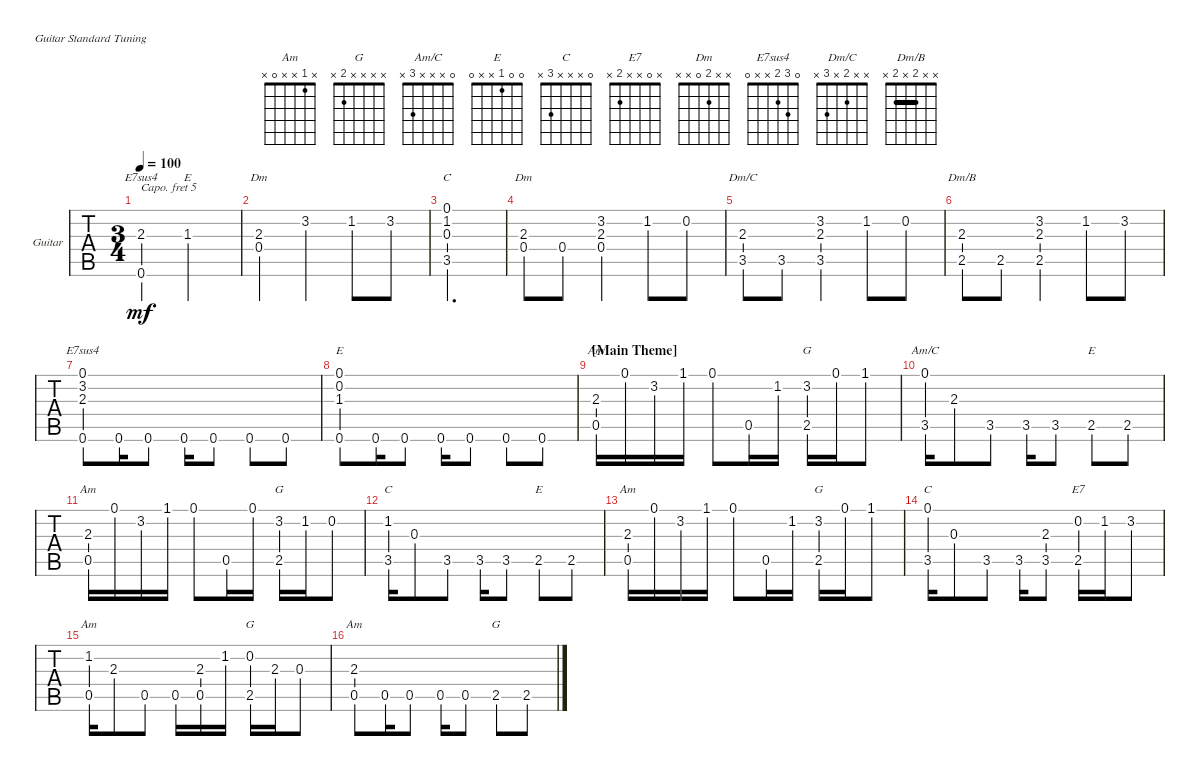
\bracketExtendMode groupsimilarinstruments
\firstSystemTrackNameOrientation horizontal
\otherSystemsTrackNameOrientation horizontal
\track ("" "Guitar") {instrument acousticguitarsteel}
\staff {tabs}
\capo 5
\tuning (E4 B3 G3 D3 A2 E2)
\chord ("Am" x x 2 x 0 x)
\chord ("G" x 3 x x 2 x)
\chord ("Am/C" 0 x x x 3 x)
\chord ("E" x x x x 2 x)
\chord ("C" x 1 x x 3 x)
\chord ("C" 0 x x x 3 x)
\chord ("E7" x 0 x x 2 x)
\chord ("Am" x 1 x x 0 x)
\chord ("G" x 0 x x 2 x)
\chord ("G" x x x x 2 x)
\chord ("Dm" x x 2 0 x x)
\chord ("E7sus4" x x 2 x x 0)
\chord ("E" x x 1 x x x)
\chord ("Dm/C" x x 2 x 3 x)
\chord ("Dm/B" x x 2 x 2 x) {barre 2}
\chord ("E7sus4" 0 3 2 x x 0)
\chord ("E" 0 0 1 x x 0)
\ts (3 4)
\tempo 100
\clef g2
\ks c
(2.3 0.6).4{ch "E7sus4" dy mf} 1.3.2{ch "E"} |
(2.3 0.4).4{ch "Dm"} 3.2.4 1.2.8 3.2.8 |
(0.1 3.5 1.2 0.3).2{d ch "C"} |
(2.3 0.4).8{ch "Dm"} 0.4.8 (3.2 0.4 2.3).4 1.2.8 0.2.8 |
(2.3 3.5).8{ch "Dm/C"} 3.5.8 (3.2 3.5 2.3).4 1.2.8 0.2.8 |
(2.3 2.5).8{ch "Dm/B"} 2.5.8 (3.2 2.5 2.3).4 1.2.8 3.2.8 |
(0.1 3.2 2.3 0.6).8{ch "E7sus4"} 0.6.16 0.6.8 0.6.16 0.6.8 0.6.8 0.6.8 |
(0.1 0.2 1.3 0.6).8{ch "E"} 0.6.16 0.6.8 0.6.16 0.6.8 0.6.8 0.6.8 |
\section ("" "[Main Theme]")
(2.3 0.5).16{ch "Am"} 0.1.16 3.2.16 1.1.16 0.1.8 0.5.16 1.2.16 (3.2 2.5).16{ch "G"} 0.1.16 1.1.8 |
(0.1 3.5).16{ch "Am/C"} 2.3.8 3.5.8 3.5.16 3.5.8 2.5.8{ch "E"} 2.5.8 |
(2.3 0.5).16{ch "Am"} 0.1.16 3.2.16 1.1.16 0.1.8 0.5.16 0.1.16 (3.2 2.5).16{ch "G"} 1.2.16 0.2.8 |
(1.2 3.5).16{ch "C"} 0.3.8 3.5.8 3.5.16 3.5.8 2.5.8{ch "E"} 2.5.8 |
(2.3 0.5).16{ch "Am"} 0.1.16 3.2.16 1.1.16 0.1.8 0.5.16 1.2.16 (3.2 2.5).16{ch "G"} 0.1.16 1.1.8 |
(0.1 3.5).16{ch "C"} 0.3.8 3.5.8 3.5.16 (2.3 3.5).8 (0.2 2.5).16{ch "E7"} 1.2.16 3.2.8 |
(1.2 0.5).16{ch "Am"} 2.3.8 0.5.8 0.5.16 (2.3 0.5).16 1.2.16 (0.2 2.5).16{ch "G"} 2.3.16 0.3.8 |
(0.5 2.3).8{ch "Am"} 0.5.16 0.5.8 0.5.16 0.5.8 2.5.8{ch "G"} 2.5.8
